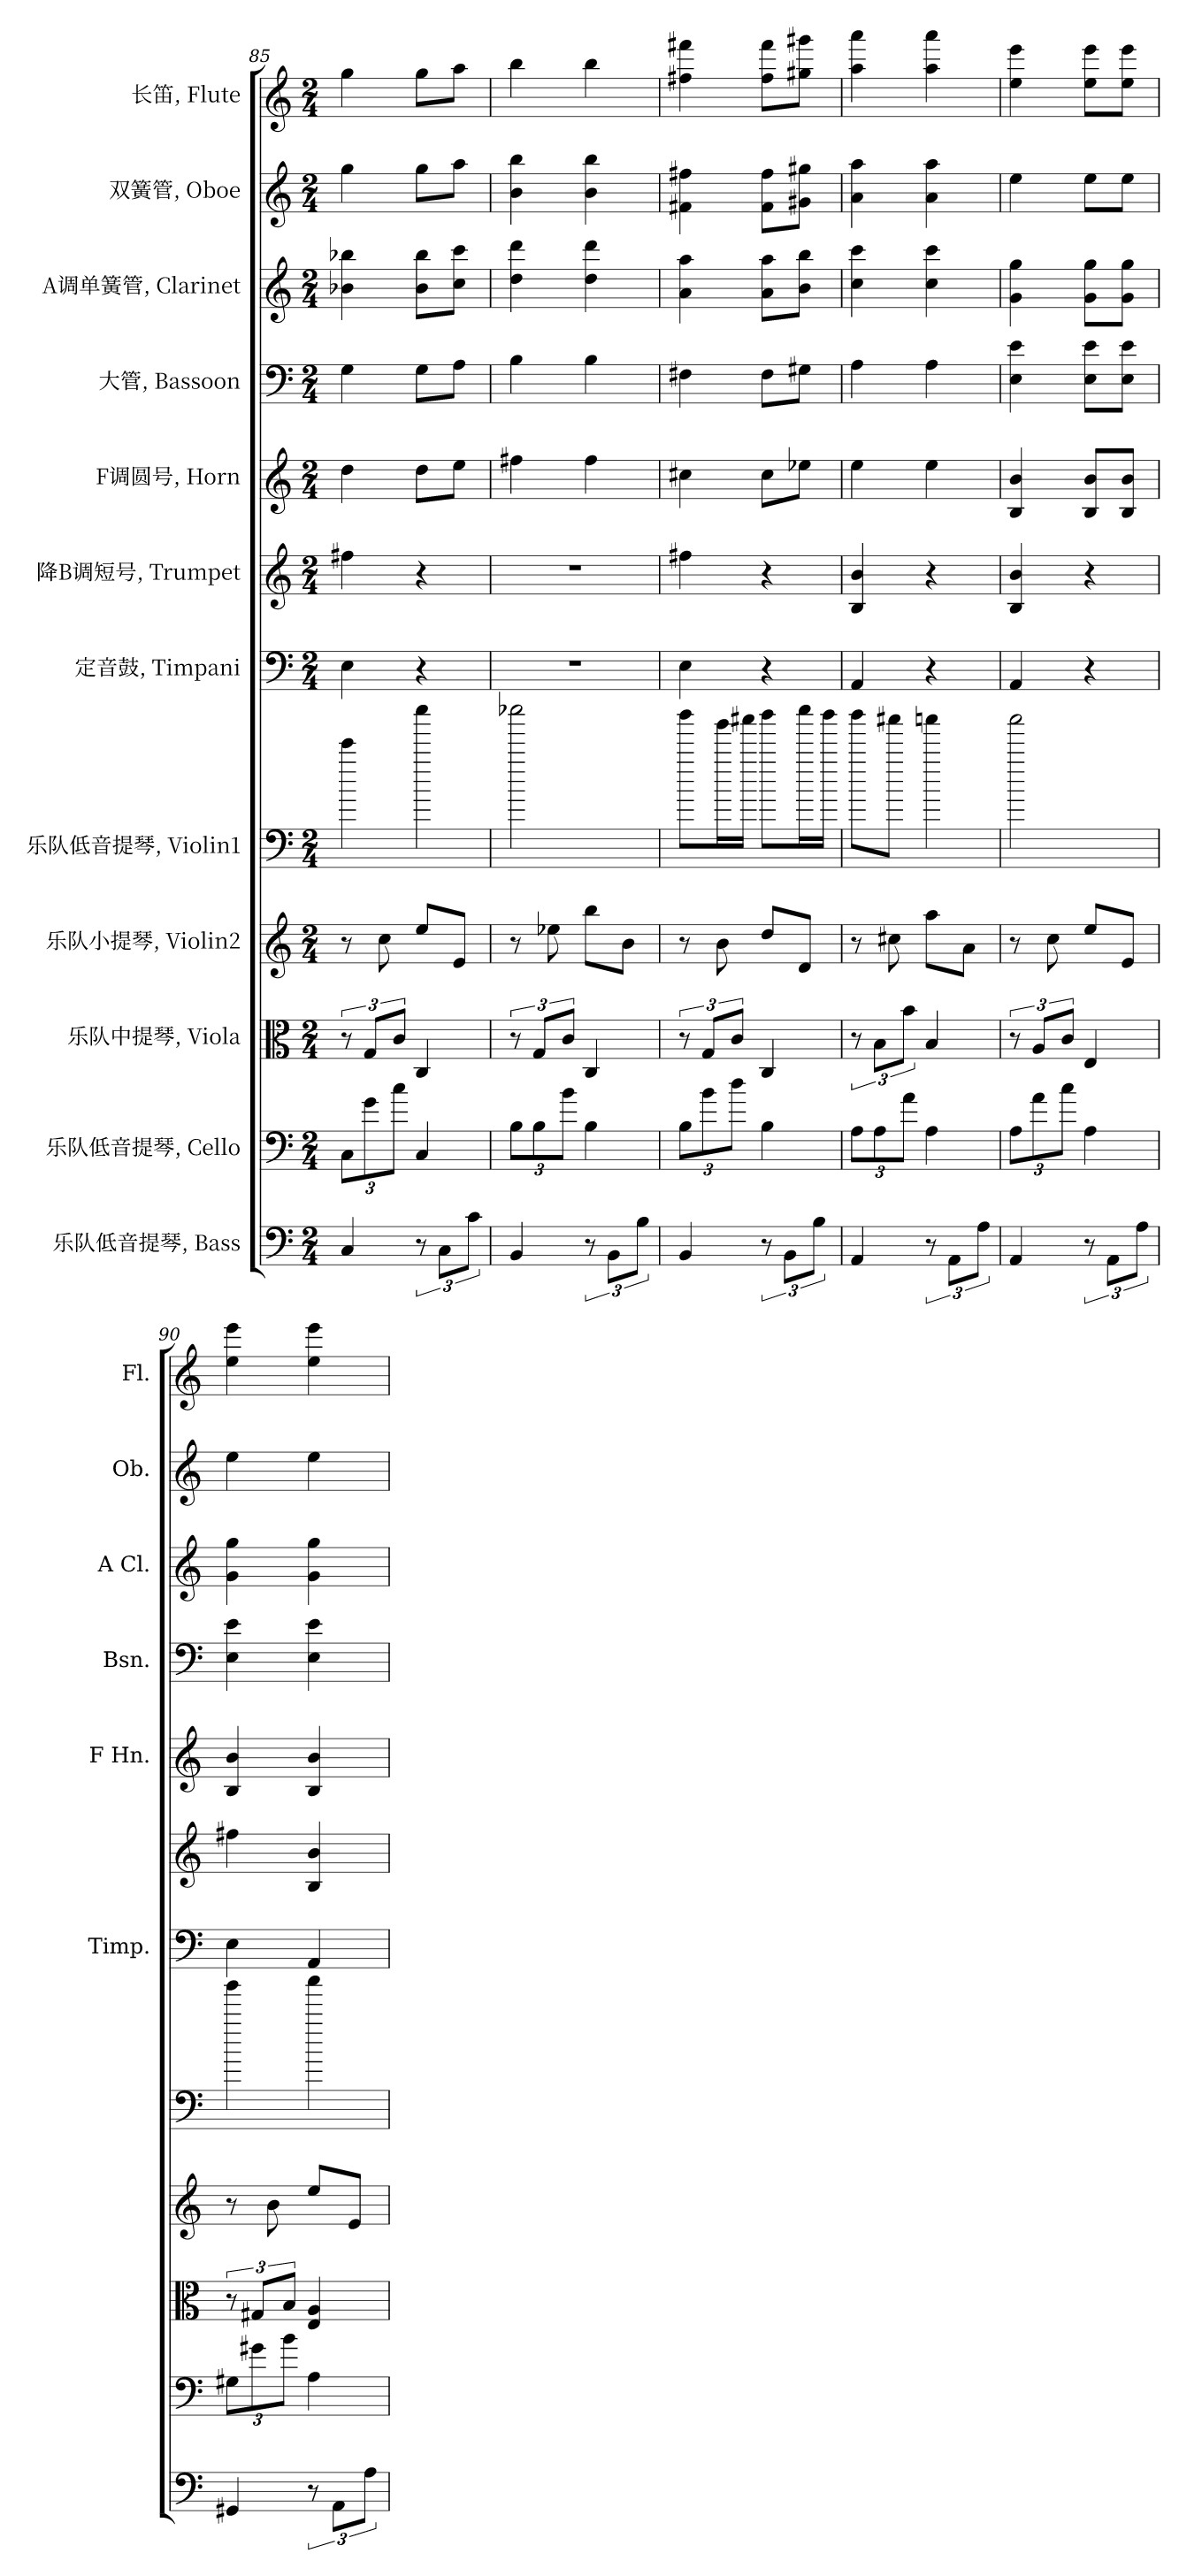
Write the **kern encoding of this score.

**kern	**kern	**kern	**kern	**kern	**kern	**kern	**kern	**kern	**kern	**kern	**kern
*part12	*part11	*part10	*part9	*part8	*part7	*part6	*part5	*part4	*part3	*part2	*part1
*staff12	*staff11	*staff10	*staff9	*staff8	*staff7	*staff6	*staff5	*staff4	*staff3	*staff2	*staff1
*I"乐队低音提琴, Bass	*I"乐队低音提琴, Cello	*I"乐队中提琴, Viola	*I"乐队小提琴, Violin2	*I"乐队低音提琴, Violin1	*I"定音鼓, Timpani	*I"降B调短号, Trumpet	*I"F调圆号, Horn	*I"大管, Bassoon	*I"A调单簧管, Clarinet	*I"双簧管, Oboe	*I"长笛, Flute
*	*	*	*	*	*I'Timp.	*	*I'F Hn.	*I'Bsn.	*I'A Cl.	*I'Ob.	*I'Fl.
*clefF4	*clefF4	*clefC3	*clefG2	*clefF4	*clefF4	*clefG2	*clefG2	*clefF4	*clefG2	*clefG2	*clefG2
*ITrd7c12	*ITrd7c12	*	*	*ITrd7c12	*	*ITrd1c2	*ITrd4c7	*	*ITrd2c3	*	*
*k[]	*k[]	*k[]	*k[]	*k[]	*k[]	*k[b-e-]	*k[b-]	*k[]	*k[f#c#g#]	*k[]	*k[]
*M2/4	*M2/4	*M2/4	*M2/4	*M2/4	*M2/4	*M2/4	*M2/4	*M2/4	*M2/4	*M2/4	*M2/4
*	*Xbrackettup	*	*	*	*	*	*	*	*	*	*
=85	=85	=85	=85	=85	=85	=85	=85	=85	=85	=85	=85
4CC/	12CC\L	12r	8r	4ee\	4E\	4een\	4g\	4G\	4gn\ 4ggn\	4gg\	4gg\
.	12G\	12G/L	.	.	.	.	.	.	.	.	.
.	.	.	8cc\	.	.	.	.	.	.	.	.
.	12c\J	12c/J	.	.	.	.	.	.	.	.	.
12r	4CC/	4C/	8ee/L	4eee\	4r	4r	8g\L	8G\L	8g\ 8gg\L	8gg\L	8gg\L
12CC\L	.	.	.	.	.	.	.	.	.	.	.
.	.	.	8e/J	.	.	.	8a\J	8A\J	8a\ 8aa\J	8aa\J	8aa\J
12C\J	.	.	.	.	.	.	.	.	.	.	.
=86	=86	=86	=86	=86	=86	=86	=86	=86	=86	=86	=86
4BBB/	12BB\L	12r	8r	2eee-X\	2r	2r	4bn\	4B\	4b\ 4bb\	4b\ 4bb\	4bb\
.	12BB\	12G/L	.	.	.	.	.	.	.	.	.
.	.	.	8ee-X\	.	.	.	.	.	.	.	.
.	12B\J	12c/J	.	.	.	.	.	.	.	.	.
12r	4BB\	4C/	8bb\L	.	.	.	4b\	4B\	4b\ 4bb\	4b\ 4bb\	4bb\
12BBB\L	.	.	.	.	.	.	.	.	.	.	.
.	.	.	8b\J	.	.	.	.	.	.	.	.
12BB\J	.	.	.	.	.	.	.	.	.	.	.
=87	=87	=87	=87	=87	=87	=87	=87	=87	=87	=87	=87
4BBB/	12BB\L	12r	8r	8ddd\L	4E\	4een\	4f#X\	4F#X\	4f#\ 4ff#\	4f#X\ 4ff#X\	4ff#X\ 4fff#X\
.	12B\	12G/L	.	.	.	.	.	.	.	.	.
.	.	.	8b\	16bb\L	.	.	.	.	.	.	.
.	12d\J	12c/J	.	.	.	.	.	.	.	.	.
.	.	.	.	16ccc#X\JJ	.	.	.	.	.	.	.
12r	4BB\	4C/	8dd/L	8ddd\L	4r	4r	8f#\L	8F#\L	8f#\ 8ff#\L	8f#\ 8ff#\L	8ff#\ 8fff#\L
12BBB\L	.	.	.	.	.	.	.	.	.	.	.
.	.	.	8d/J	16eee\L	.	.	8a-X\J	8G#X\J	8g#\ 8gg#\J	8g#X\ 8gg#X\J	8gg#X\ 8ggg#X\J
12BB\J	.	.	.	.	.	.	.	.	.	.	.
.	.	.	.	16ddd\JJ	.	.	.	.	.	.	.
=88	=88	=88	=88	=88	=88	=88	=88	=88	=88	=88	=88
4AAA/	12AA\L	12r	8r	8ddd\L	4AA/	4A/ 4a/	4a\	4A\	4a\ 4aa\	4a\ 4aa\	4aa\ 4aaa\
.	12AA\	12B\L	.	.	.	.	.	.	.	.	.
.	.	.	8cc#X\	8ccc#X\J	.	.	.	.	.	.	.
.	12A\J	12b\J	.	.	.	.	.	.	.	.	.
12r	4AA\	4B/	8aa\L	4cccn\	4r	4r	4a\	4A\	4a\ 4aa\	4a\ 4aa\	4aa\ 4aaa\
12AAA\L	.	.	.	.	.	.	.	.	.	.	.
.	.	.	8a\J	.	.	.	.	.	.	.	.
12AA\J	.	.	.	.	.	.	.	.	.	.	.
!!LO:PB:g=z
=89	=89	=89	=89	=89	=89	=89	=89	=89	=89	=89	=89
4AAA/	12AA\L	12r	8r	2ccc\	4AA/	4A/ 4a/	4E/ 4e/	4E\ 4e\	4e\ 4ee\	4ee\	4ee\ 4eee\
.	12A\	12A/L	.	.	.	.	.	.	.	.	.
.	.	.	8cc\	.	.	.	.	.	.	.	.
.	12c\J	12c/J	.	.	.	.	.	.	.	.	.
12r	4AA\	4E/	8ee/L	.	4r	4r	8E/ 8e/L	8E\ 8e\L	8e\ 8ee\L	8ee\L	8ee\ 8eee\L
12AAA\L	.	.	.	.	.	.	.	.	.	.	.
.	.	.	8e/J	.	.	.	8E/ 8e/J	8E\ 8e\J	8e\ 8ee\J	8ee\J	8ee\ 8eee\J
12AA\J	.	.	.	.	.	.	.	.	.	.	.
=90	=90	=90	=90	=90	=90	=90	=90	=90	=90	=90	=90
4GGG#X/	12GG#X\L	12r	8r	4bb\	4E\	4een\	4E/ 4e/	4E\ 4e\	4e\ 4ee\	4ee\	4ee\ 4eee\
.	12G#X\	12G#X/L	.	.	.	.	.	.	.	.	.
.	.	.	8b\	.	.	.	.	.	.	.	.
.	12B\J	12B/J	.	.	.	.	.	.	.	.	.
12r	4AA\	4E/ 4A/	8ee/L	4ccc\	4AA/	4A/ 4a/	4E/ 4e/	4E\ 4e\	4e\ 4ee\	4ee\	4ee\ 4eee\
12AAA\L	.	.	.	.	.	.	.	.	.	.	.
.	.	.	8e/J	.	.	.	.	.	.	.	.
12AA\J	.	.	.	.	.	.	.	.	.	.	.
=	=	=	=	=	=	=	=	=	=	=	=
*-	*-	*-	*-	*-	*-	*-	*-	*-	*-	*-	*-
